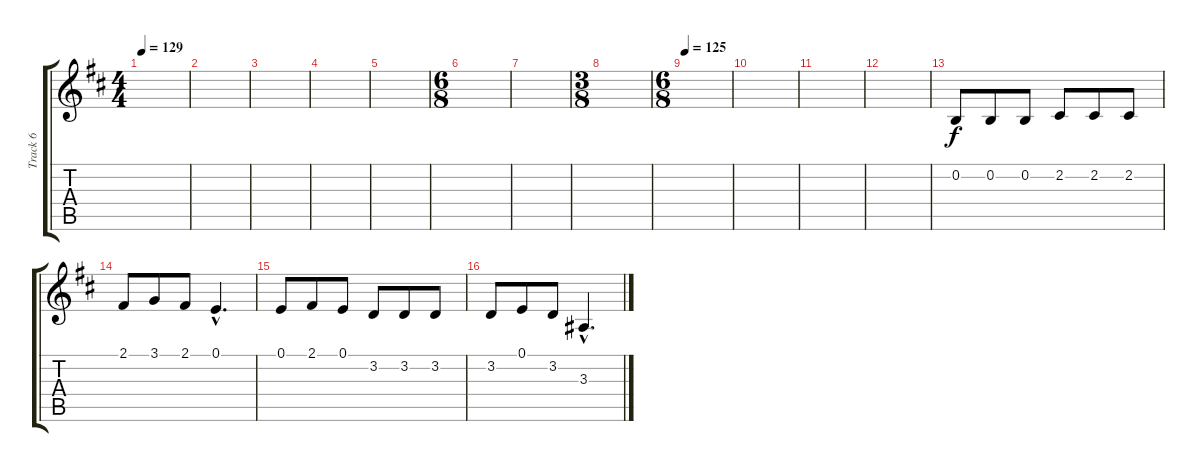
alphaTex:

\track ("Track 6" "Track 6") {instrument clarinet}
\staff {score tabs}
\tuning (E4 B3 G3 D3 A2 E2) {hide}
\ts (4 4)
\tempo 129
\clef g2
\ks d
|
|
|
|
|
\ts (6 8)
|
|
\ts (3 8)
|
\ts (6 8)
\tempo 125
|
|
|
|
0.2.8 0.2.8 0.2.8 2.2.8 2.2.8 2.2.8 |
2.1.8 3.1.8 2.1.8 0.1{hac}.4{d} |
0.1.8 2.1.8 0.1.8 3.2.8 3.2.8 3.2.8 |
3.2.8 0.1.8 3.2.8 3.3{hac}.4{d}
